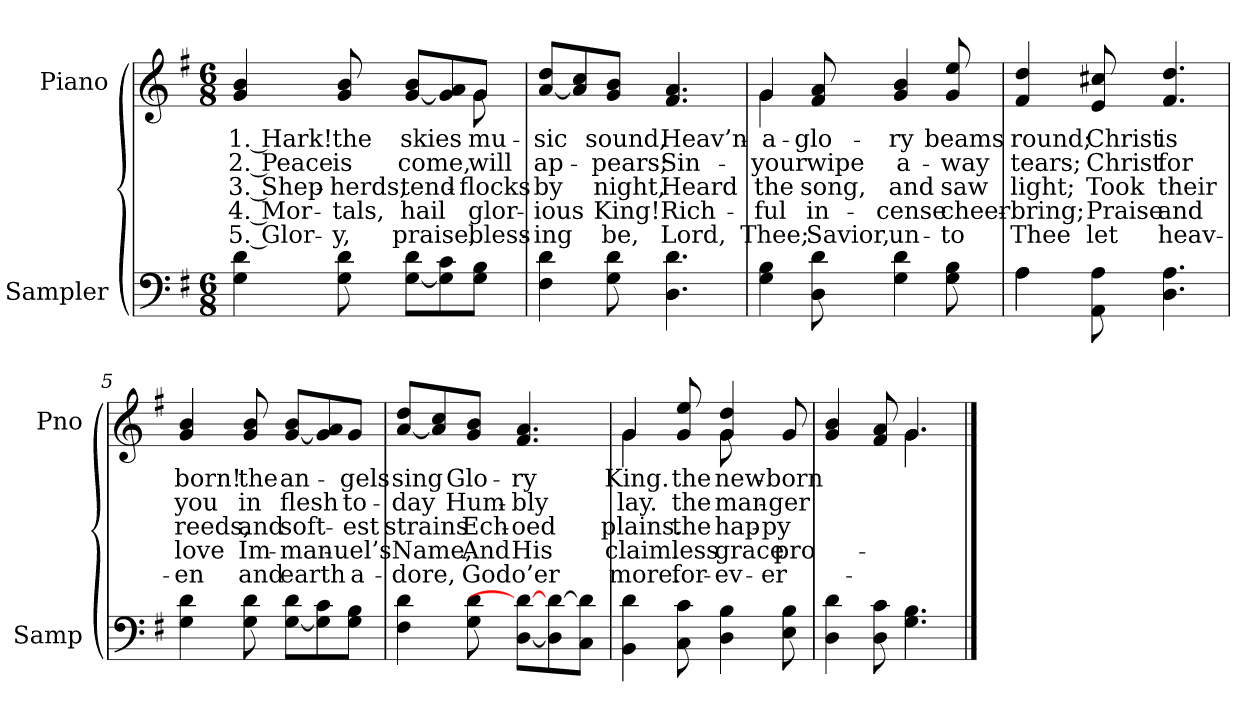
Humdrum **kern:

**kern	**kern	**text	**text	**text	**text	**text
*part2	*part1	*part1	*part1	*part1	*part1	*part1
*staff2	*staff1	*staff1	*staff1	*staff1	*staff1	*staff1
*I"Sampler	*I"Piano	*	*	*	*	*
*I'Samp	*I'Pno	*	*	*	*	*
*clefF4	*clefG2	*	*	*	*	*
*k[f#]	*k[f#]	*	*	*	*	*
*G:	*G:	*	*	*	*	*
*M6/8	*M6/8	*	*	*	*	*
=1	=1	=1	=1	=1	=1	=1
*	*^	*	*	*	*	*
4G 4d	4g/ 4b/	8ryy	1. Hark!	2. Peace	3. Shep-	4. Mor-	5. Glor-
*	*v	*v	*	*	*	*	*
8G 8d	8g/ 8b/	the	is	-herds,	-tals,	-y,
[8G\ 8d\L	[8g/ 8b/L	skies	come,	tend-	hail	praise,
8G]\ 8c\	8g]/ 8a/	.	.	.	.	.
*	*^	*	*	*	*	*
8G\ 8B\J	8g/J	8g	mu-	-will	flocks	glor-	bless-
*	*v	*v	*	*	*	*	*
=2	=2	=2	=2	=2	=2	=2
4F# 4d	[8a/ 8dd/L	-sic	ap-	by	-ious	-ing
.	8a]/ 8cc/	.	.	.	.	.
8G 8d	8g/ 8b/J	sound,	-pears;	night,	King!	be,
4.D\ 4.d\	4.f#/ 4.a/	Heav’n-	Sin-	Heard	Rich-	Lord,
=3	=3	=3	=3	=3	=3	=3
*	*^	*	*	*	*	*
4G 4B	4g/	4g	a-	your	the	-ful	Thee;
8D 8d	8f#/ 8a/	2ryy	glo-	wipe	song,	in-	Savior,
4G 4d	4g/ 4b/	.	-ry	a-	and	-cense	un-
8G 8B	8g/ 8ee/	.	beams	-way	saw	cheer-	-to
*	*v	*v	*	*	*	*	*
=4	=4	=4	=4	=4	=4	=4
*^	*	*	*	*	*	*
4A\	4A	4f#/ 4dd/	-round;	tears;	light;	bring;	Thee
8AA 8A	2ryy	8e/ 8cc#X/	Christ	Christ	Took	Praise	let
4.D 4.A	.	4.f#/ 4.dd/	is	for	their	and	heav-
*v	*v	*	*	*	*	*	*
=5	=5	=5	=5	=5	=5	=5
4G 4d	4g/ 4b/	born!	you	reeds,	love	-en
8G 8d	8g/ 8b/	the	in	and	Im-	and
[8G\ 8d\L	[8g/ 8b/L	an-	flesh	soft-	-man-	earth
8G]\ 8c\	8g]/ 8a/	.	.	.	.	.
8G\ 8B\J	8g/J	-gels	to-	-est	-uel’s	a-
=6	=6	=6	=6	=6	=6	=6
4F# 4d	[8a/ 8dd/L	sing	-day	strains	Name,	-dore,
.	8a]/ 8cc/	.	.	.	.	.
8G 8d	8g/ 8b/J	Glo-	Hum-	Ech-	And	God
[8D\ 8d_\L	4.f#/ 4.a/	-ry	-bly	-oed	His	o’er
8D]\ [8d\	.	.	.	.	.	.
8C\ 8d]\J	.	.	.	.	.	.
=7	=7	=7	=7	=7	=7	=7
*	*^	*	*	*	*	*
4BB 4d	4g/	4g	King.	lay.	plains.	-claim.	-more.
8C 8c	8g/ 8ee/	8ryy	the	the	the	-less	for-
4D 4B	4g/ 4dd/	8g	new-	man-	hap-	grace	-ev-
.	.	4ryy	.	.	.	.	.
8E 8B	8g/	.	-born	-ger	-py	pro-	-er-
=8	=8	=8	=8	=8	=8	=8	=8
4D 4d	4g/ 4b/	4.ryy	.	.	.	.	.
8D 8c	8f#/ 8a/	.	.	.	.	.	.
4.G 4.B	4.g/	4.g	.	.	.	.	.
*	*v	*v	*	*	*	*	*
==	==	==	==	==	==	==
*-	*-	*-	*-	*-	*-	*-
